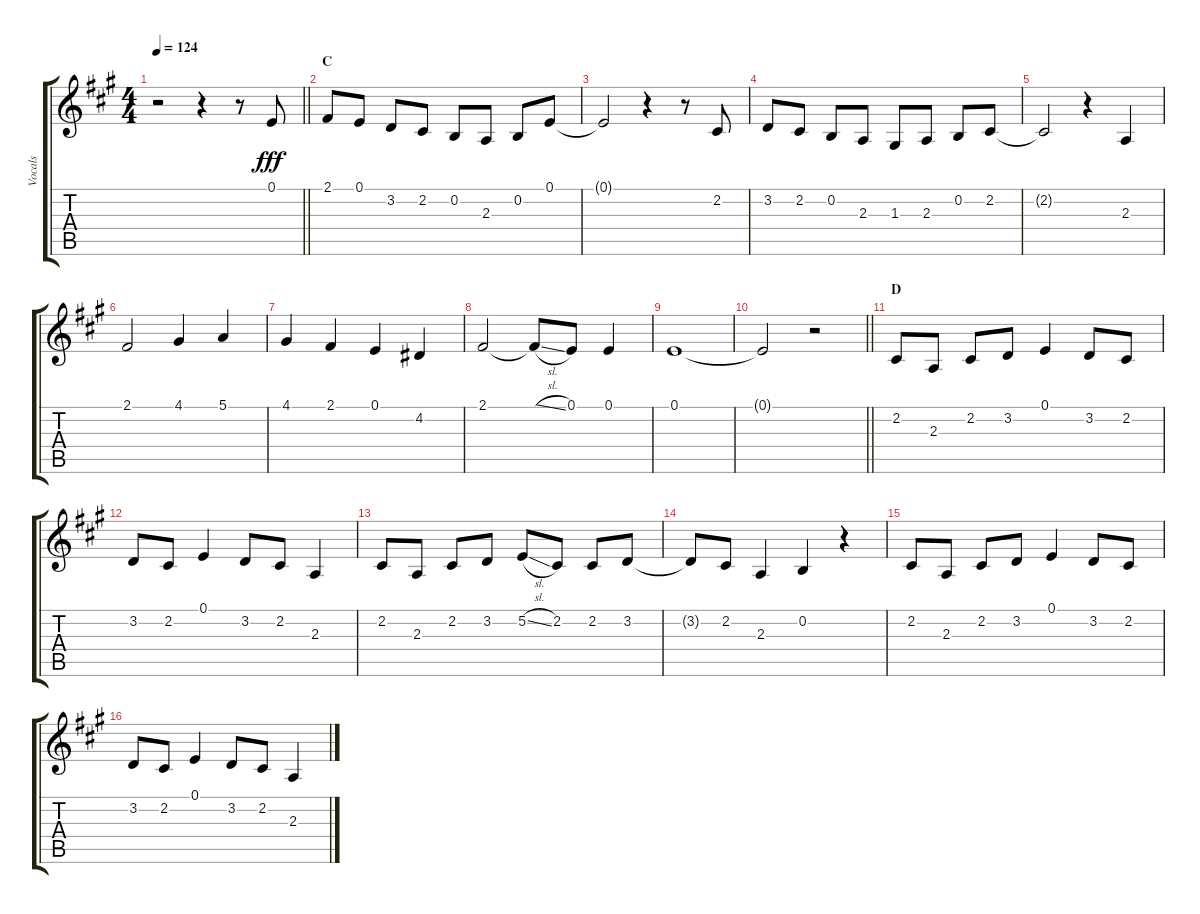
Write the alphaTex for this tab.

\track ("Vocals" "Vocals") {instrument voiceoohs}
\staff {score tabs}
\tuning (E4 B3 G3 D3 A2 E2) {hide}
\ts (4 4)
\tempo 124
\clef g2
\barLineRight lightlight
\ks a
r.2{dy f} r.4 r.8 0.1.8{dy fff} |
\section ("" "C")
2.1.8 0.1.8 3.2.8 2.2.8 0.2.8 2.3.8 0.2.8 0.1.8 |
0.1{t}.2 r.4 r.8 2.2.8 |
3.2.8 2.2.8 0.2.8 2.3.8 1.3.8 2.3.8 0.2.8 2.2.8 |
2.2{t}.2 r.4 2.3.4 |
2.1.2 4.1.4 5.1.4 |
4.1.4 2.1.4 0.1.4 4.2.4 |
2.1.2 2.1{sl t}.8 0.1.8 0.1.4 |
0.1.1 |
\barLineRight lightlight
0.1{t}.2 r.2 |
\section ("" "D")
2.2.8 2.3.8 2.2.8 3.2.8 0.1.4 3.2.8 2.2.8 |
3.2.8 2.2.8 0.1.4 3.2.8 2.2.8 2.3.4 |
2.2.8 2.3.8 2.2.8 3.2.8 5.2{sl}.8 2.2.8 2.2.8 3.2.8 |
3.2{t}.8 2.2.8 2.3.4 0.2.4 r.4 |
2.2.8 2.3.8 2.2.8 3.2.8 0.1.4 3.2.8 2.2.8 |
3.2.8 2.2.8 0.1.4 3.2.8 2.2.8 2.3.4
